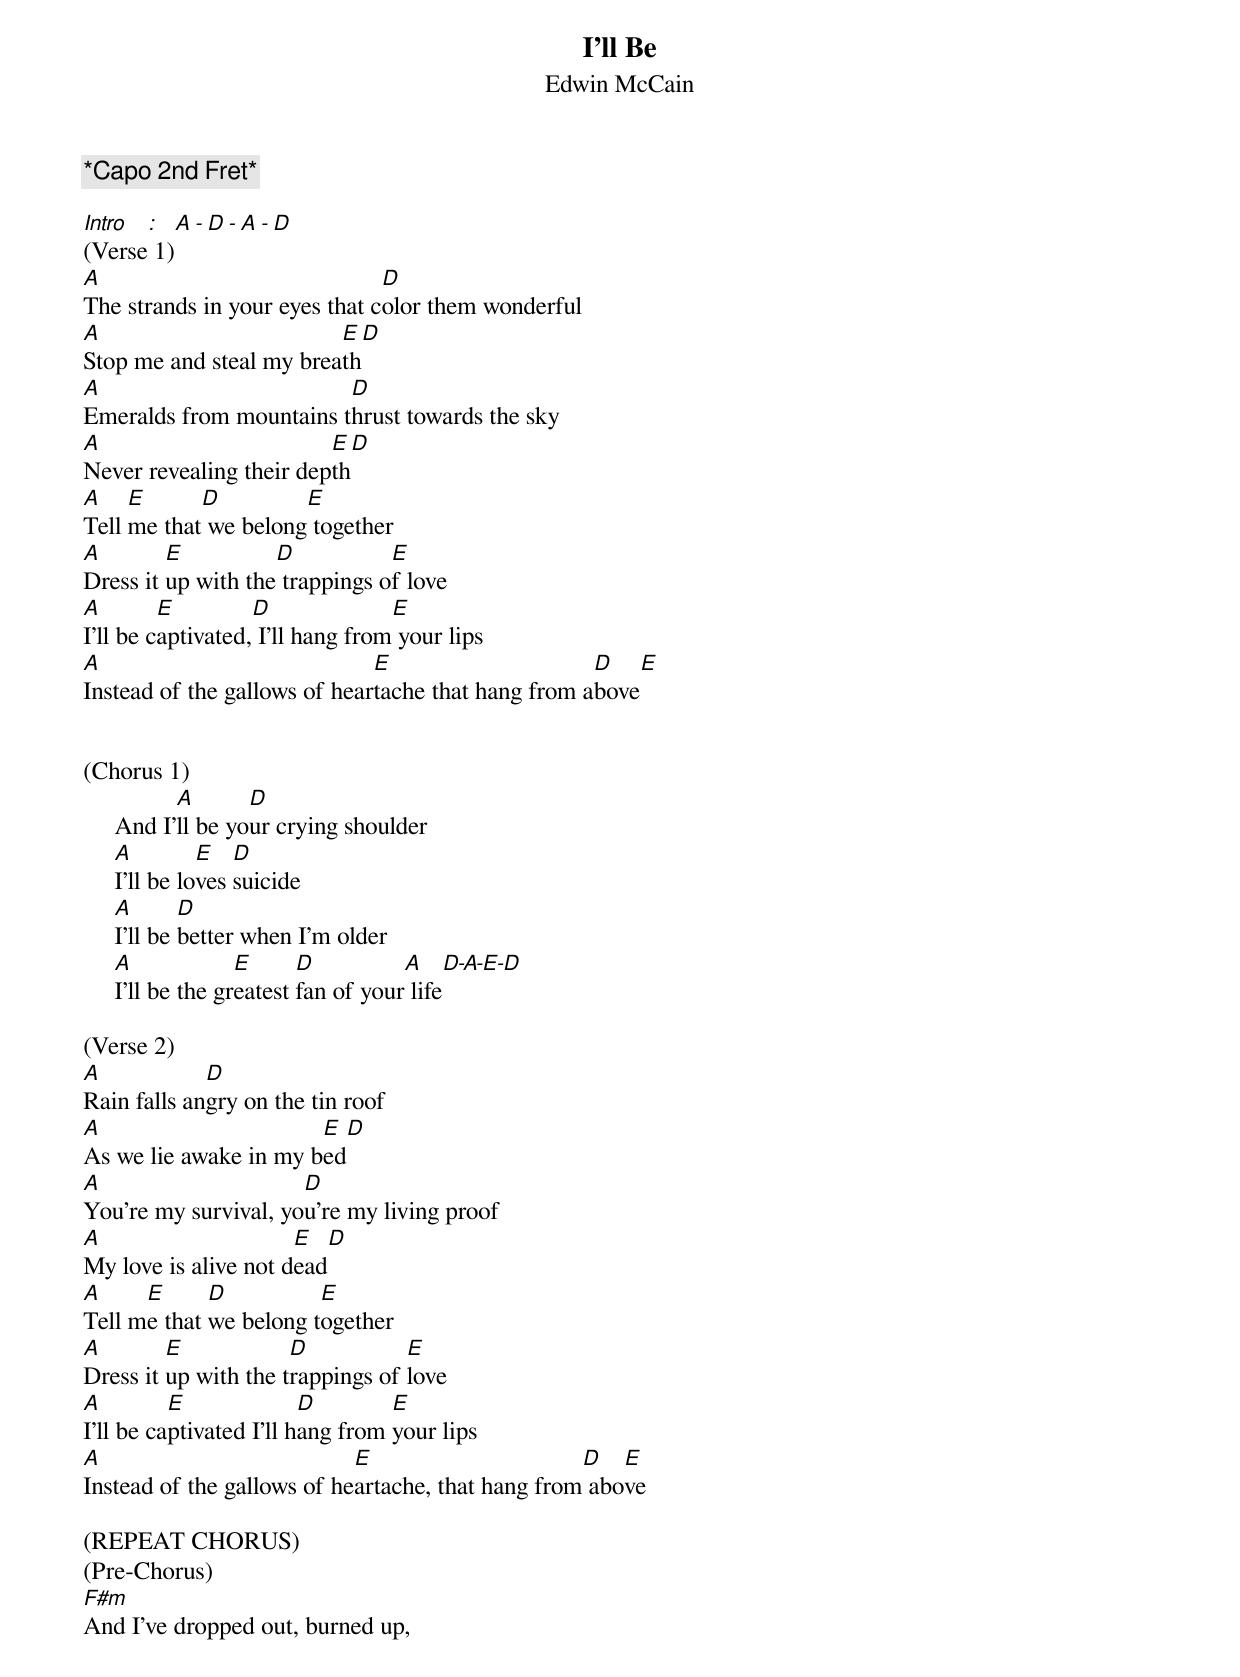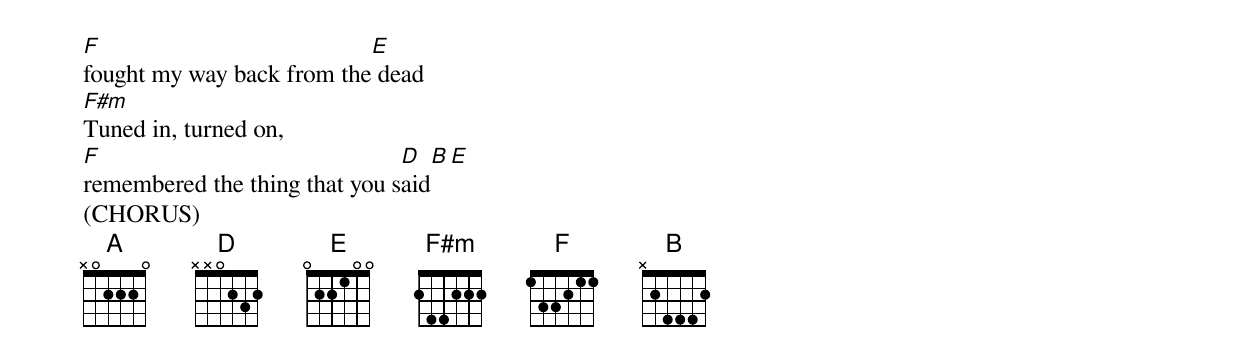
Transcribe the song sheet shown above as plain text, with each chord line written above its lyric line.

I’ll Be
Edwin McCain

*Capo 2nd Fret*

Intro :  A - D - A - D
(Verse 1)
A                              D
The strands in your eyes that color them wonderful
A                        E   D
Stop me and steal my breath
A                        D
Emeralds from mountains thrust towards the sky
A                        E    D
Never revealing their depth
A    E      D         E
Tell me that we belong together
A        E          D           E
Dress it up with the trappings of love
A        E         D              E
I'll be captivated, I'll hang from your lips
A                             E                     D    E
Instead of the gallows of heartache that hang from above


(Chorus 1)
           A       D
     And I'll be your crying shoulder
     A         E   D
     I'll be loves suicide
     A       D
     I'll be better when I'm older
     A             E      D          A         D-A-E-D
     I'll be the greatest fan of your life

(Verse 2)
A            D
Rain falls angry on the tin roof
A                      E    D
As we lie awake in my bed
A                     D
You're my survival, you're my living proof
A                     E    D
My love is alive not dead
A     E      D          E
Tell me that we belong together
A        E            D           E
Dress it up with the trappings of love
A         E              D        E
I'll be captivated I'll hang from your lips
A                           E                      D   E
Instead of the gallows of heartache, that hang from above

(REPEAT CHORUS)
(Pre-Chorus)
F#m
And I've dropped out, burned up,
F                          E
fought my way back from the dead
F#m
Tuned in, turned on,
F                              D     B    E
remembered the thing that you said
(CHORUS)
